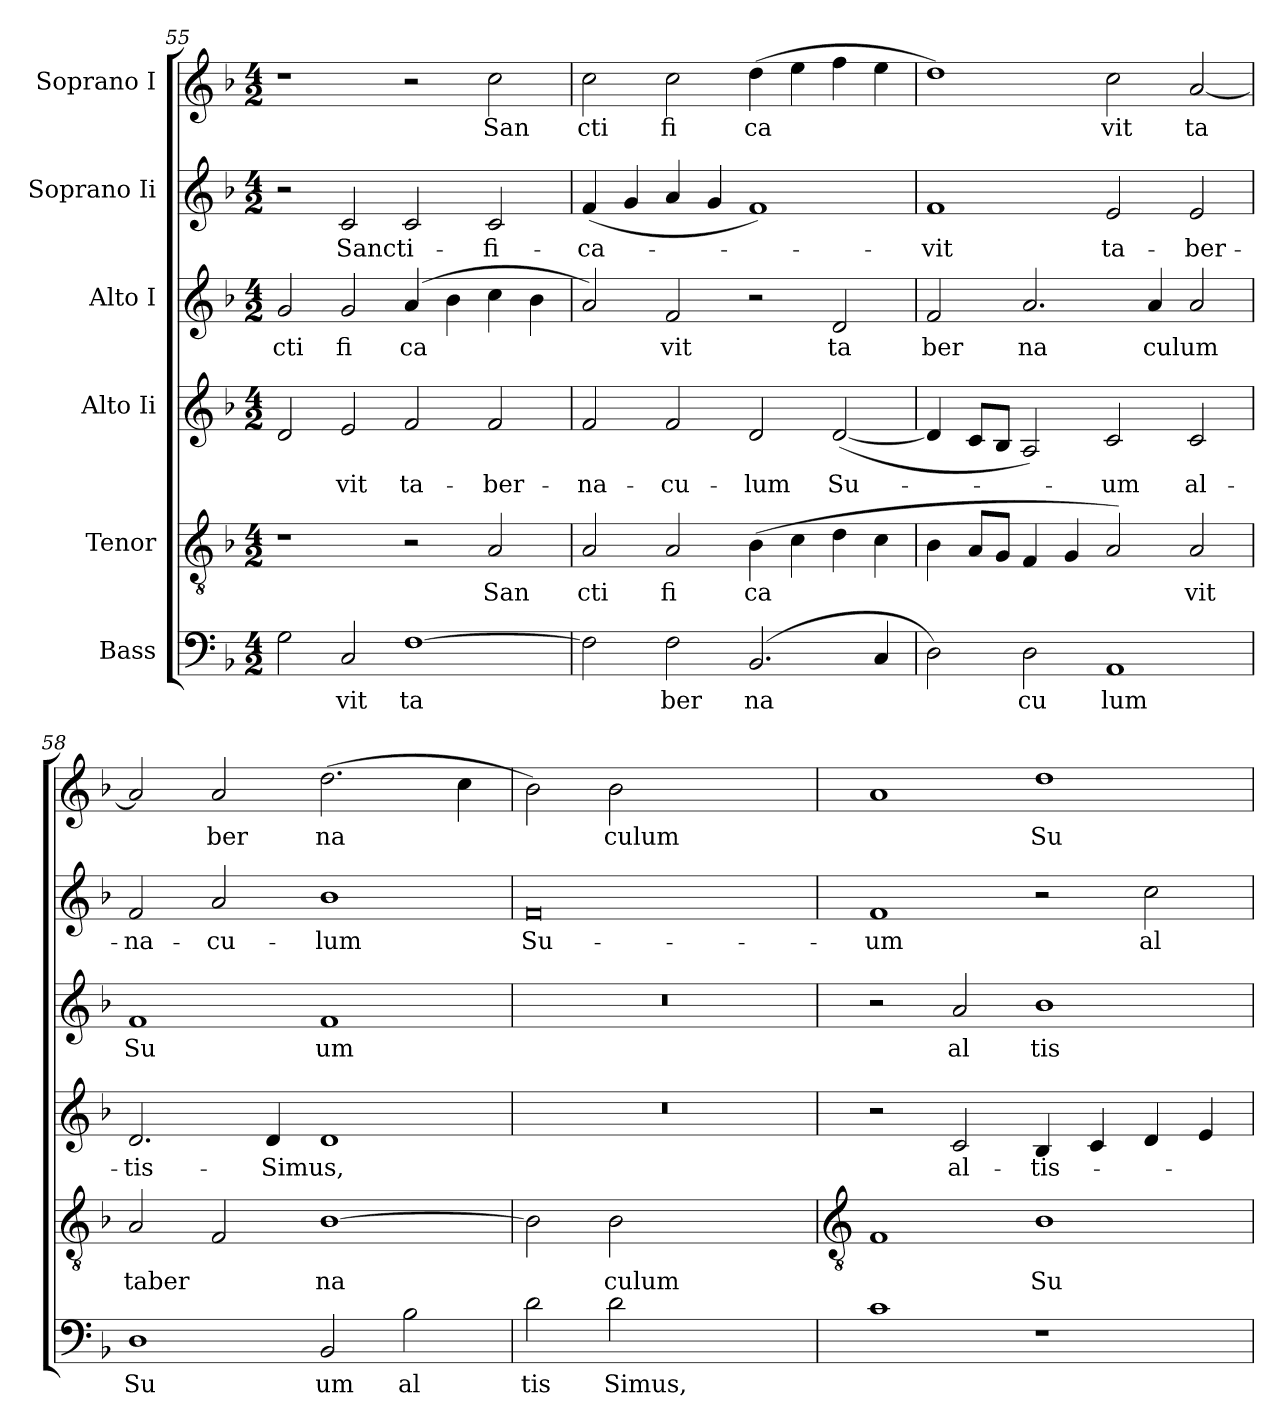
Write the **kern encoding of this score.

**kern	**text	**kern	**text	**kern	**text	**kern	**text	**kern	**text	**kern	**text
*part6	*part6	*part5	*part5	*part4	*part4	*part3	*part3	*part2	*part2	*part1	*part1
*staff6	*staff6	*staff5	*staff5	*staff4	*staff4	*staff3	*staff3	*staff2	*staff2	*staff1	*staff1
*I"Bass	*	*I"Tenor	*	*I"Alto Ii	*	*I"Alto I	*	*I"Soprano Ii	*	*I"Soprano I	*
!!LO:LB:g=z
*clefF4	*	*clefGv2	*	*clefG2	*	*clefG2	*	*clefG2	*	*clefG2	*
*k[b-]	*	*k[b-]	*	*k[b-]	*	*k[b-]	*	*k[b-]	*	*k[b-]	*
*F:	*	*F:	*	*F:	*	*F:	*	*F:	*	*F:	*
*M4/2	*	*M4/2	*	*M4/2	*	*M4/2	*	*M4/2	*	*M4/2	*
=55	=55	=55	=55	=55	=55	=55	=55	=55	=55	=55	=55
!	!	!	!	!	!	!	!LO:LY:b	!	!	!	!
2G\	.	1r	.	2d/	.	2g/	cti	2r	.	1r	.
!	!LO:LY:b	!	!	!	!LO:LY:b	!	!LO:LY:b	!	!LO:LY:b	!	!
2C/	vit	.	.	2e/	vit	2g/	fi	2c/	Sancti-	.	.
!	!LO:LY:b	!	!	!	!LO:LY:b	!	!LO:LY:b	!	!	!	!
[1F	ta	2r	.	2f/	ta-	(>4a/	ca	2c/	.	2r	.
.	.	.	.	.	.	4b-\	.	.	.	.	.
!	!	!	!LO:LY:b	!	!LO:LY:b	!	!	!	!LO:LY:b	!	!LO:LY:b
.	.	2A/	San	2f/	-ber-	4cc\	.	2c/	-fi-	2cc\	San
.	.	.	.	.	.	4b-\	.	.	.	.	.
=56	=56	=56	=56	=56	=56	=56	=56	=56	=56	=56	=56
!	!	!	!LO:LY:b	!	!LO:LY:b	!	!	!	!LO:LY:b	!	!LO:LY:b
2F\]	.	2A/	cti	2f/	-na-	2a/)	.	(<4f/	-ca-	2cc\	cti
.	.	.	.	.	.	.	.	4g/	.	.	.
!	!LO:LY:b	!	!LO:LY:b	!	!LO:LY:b	!	!LO:LY:b	!	!	!	!LO:LY:b
2F\	ber	2A/	fi	2f/	-cu-	2f/	vit	4a/	.	2cc\	fi
.	.	.	.	.	.	.	.	4g/	.	.	.
!	!LO:LY:b	!	!LO:LY:b	!	!LO:LY:b	!	!	!	!	!	!LO:LY:b
(<2.BB-/	na	(>4B-\	ca	2d/	-lum	2r	.	1f)	.	(>4dd\	ca
.	.	4c\	.	.	.	.	.	.	.	4ee\	.
!	!	!	!	!	!LO:LY:b	!	!LO:LY:b	!	!	!	!
.	.	4d\	.	(<[2d/	Su-	2d/	ta	.	.	4ff\	.
4C/	.	4c\	.	.	.	.	.	.	.	4ee\	.
=57	=57	=57	=57	=57	=57	=57	=57	=57	=57	=57	=57
!	!	!	!	!	!	!	!LO:LY:b	!	!LO:LY:b	!	!
2D\)	.	4B-\	.	4d/]	.	2f/	ber	1f	-vit	1dd)	.
.	.	8A/L	.	8c/L	.	.	.	.	.	.	.
.	.	8G/J	.	8B-/J	.	.	.	.	.	.	.
!	!LO:LY:b	!	!	!	!	!	!LO:LY:b	!	!	!	!
2D\	cu	4F/	.	2A/)	.	2.a/	na	.	.	.	.
.	.	4G/	.	.	.	.	.	.	.	.	.
!	!LO:LY:b	!	!	!	!LO:LY:b	!	!	!	!LO:LY:b	!	!LO:LY:b
1AA	lum	2A/)	.	2c/	-um	.	.	2e/	ta-	2cc\	vit
!	!	!	!	!	!	!	!LO:LY:b	!	!	!	!
.	.	.	.	.	.	4a/	culum	.	.	.	.
!	!	!	!LO:LY:b	!	!LO:LY:b	!	!	!	!LO:LY:b	!	!LO:LY:b
.	.	2A/	vit	2c/	al-	2a/	.	2e/	-ber-	[2a/	ta
=58	=58	=58	=58	=58	=58	=58	=58	=58	=58	=58	=58
!	!LO:LY:b	!	!LO:LY:b	!	!LO:LY:b	!	!LO:LY:b	!	!LO:LY:b	!	!
1D	Su	2A/	taber	2.d/	-tis-	1f	Su	2f/	-na-	2a/]	.
!	!	!	!	!	!	!	!	!	!LO:LY:b	!	!LO:LY:b
.	.	2F/	.	.	.	.	.	2a/	-cu-	2a/	ber
!	!	!	!	!	!LO:LY:b	!	!	!	!	!	!
.	.	.	.	4d/	-Simus,	.	.	.	.	.	.
!	!LO:LY:b	!	!LO:LY:b	!	!	!	!LO:LY:b	!	!LO:LY:b	!	!LO:LY:b
2BB-/	um	[1B-	na	1d	.	1f	um	1b-	-lum	(>2.dd\	na
!	!LO:LY:b	!	!	!	!	!	!	!	!	!	!
2B-\	al	.	.	.	.	.	.	.	.	.	.
.	.	.	.	.	.	.	.	.	.	4cc\	.
=59	=59	=59	=59	=59	=59	=59	=59	=59	=59	=59	=59
!	!LO:LY:b	!	!	!	!	!	!	!	!LO:LY:b	!	!
2d\	tis	2B-\]	.	0r	.	0r	.	0f	Su-	2b-\)	.
!	!LO:LY:b	!	!LO:LY:b	!	!	!	!	!	!	!	!LO:LY:b
2d\	Simus,	2B-\	culum	.	.	.	.	.	.	2b-\	culum
1ryy	.	1ryy	.	.	.	.	.	.	.	1ryy	.
!!LO:LB:g=z
=60	=60	=60	=60	=60	=60	=60	=60	=60	=60	=60	=60
*	*	*clefGv2	*	*	*	*	*	*	*	*	*
!	!	!	!	!	!	!	!	!	!LO:LY:b	!	!
1c	.	1F	.	2r	.	2r	.	1f	-um	1a	.
!	!	!	!	!	!LO:LY:b	!	!LO:LY:b	!	!	!	!
.	.	.	.	2c/	al-	2a/	al	.	.	.	.
!	!	!	!LO:LY:b	!	!LO:LY:b	!	!LO:LY:b	!	!	!	!LO:LY:b
1r	.	1B-	Su	4B-/	-tis-	1b-	tis	2r	.	1dd	Su
.	.	.	.	4c/	.	.	.	.	.	.	.
!	!	!	!	!	!	!	!	!	!LO:LY:b	!	!
.	.	.	.	4d/	.	.	.	2cc\	al-	.	.
.	.	.	.	4e/	.	.	.	.	.	.	.
=	=	=	=	=	=	=	=	=	=	=	=
*-	*-	*-	*-	*-	*-	*-	*-	*-	*-	*-	*-
